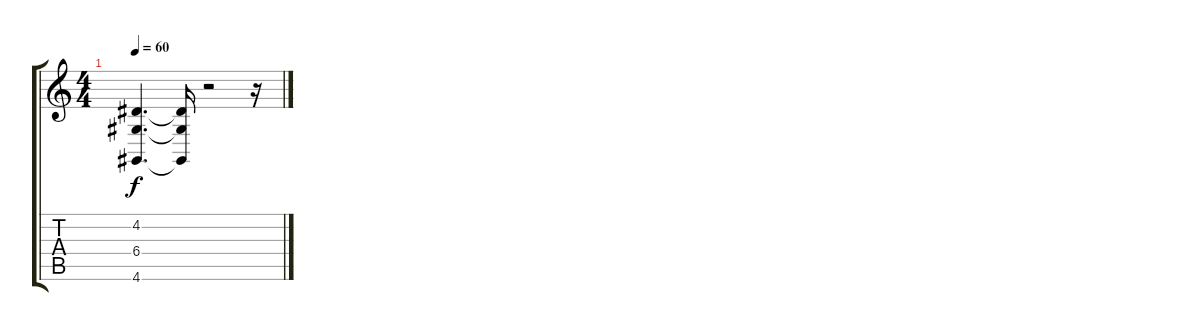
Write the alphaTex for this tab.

\track "" {instrument synthstrings1}
\staff {score tabs}
\tuning (E4 B3 G3 D3 A2 E2) {hide}
\ts (4 4)
\tempo 60
\clef g2
\ks c
(4.2{t} 6.4{t} 4.6{t}).4{d dy f} (4.2{t} 6.4{t} 4.6{t}).16 r.2 r.16
